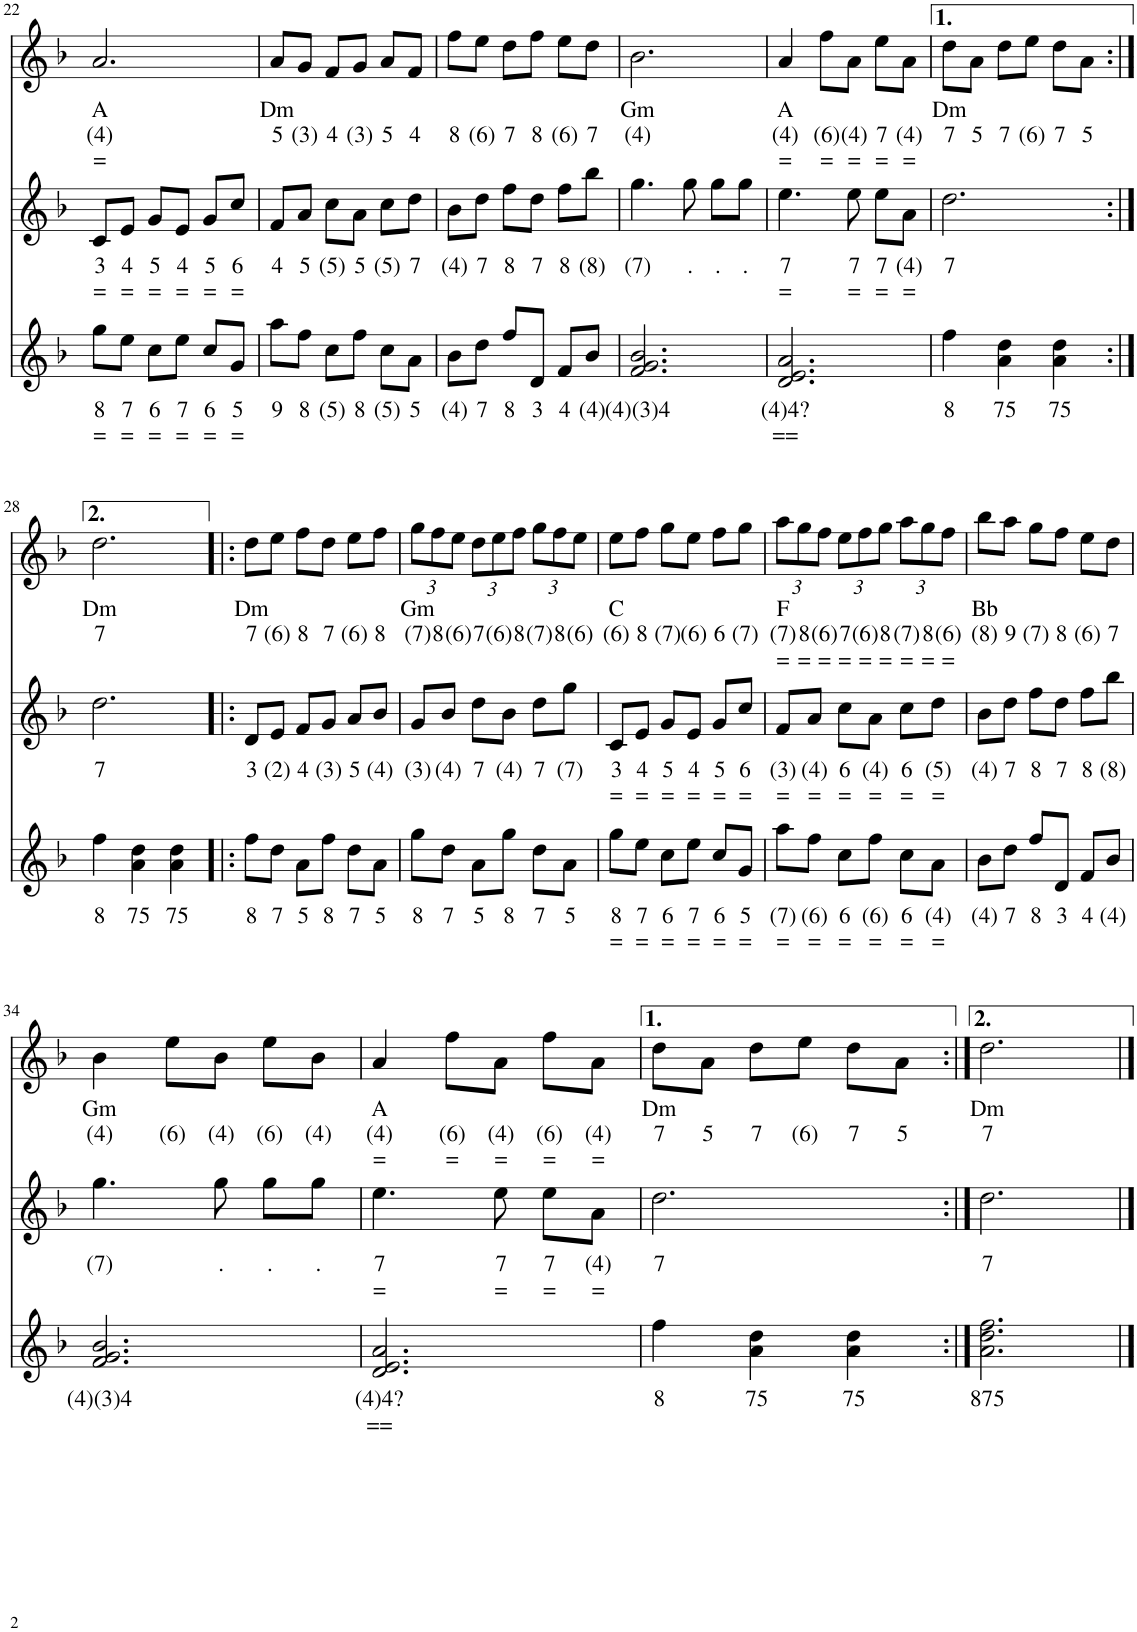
**kern	**text	**text	**kern	**text	**text	**kern	**text	**text	**text
*part3	*part3	*part3	*part2	*part2	*part2	*part1	*part1	*part1	*part1
*staff3	*staff3	*staff3	*staff2	*staff2	*staff2	*staff1	*staff1	*staff1	*staff1
*I"Stem	*	*	*I"Stem	*	*	*I"Piano	*	*	*
!!LO:PB:g=z
*clefG2	*	*	*clefG2	*	*	*clefG2	*	*	*
*k[b-]	*	*	*k[b-]	*	*	*k[b-]	*	*	*
*M3/4	*	*	*M3/4	*	*	*M3/4	*	*	*
=22	=22	=22	=22	=22	=22	=22	=22	=22	=22
!	!LO:LY:b	!LO:LY:b	!	!LO:LY:b	!LO:LY:b	!	!LO:LY:b	!LO:LY:b	!LO:LY:b
8gg\L	8	=	8c/L	3	=	2.a/	A	(4)	=
!	!LO:LY:b	!LO:LY:b	!	!LO:LY:b	!LO:LY:b	!	!	!	!
8ee\J	7	=	8e/J	4	=	.	.	.	.
!	!LO:LY:b	!LO:LY:b	!	!LO:LY:b	!LO:LY:b	!	!	!	!
8cc\L	6	=	8g/L	5	=	.	.	.	.
!	!LO:LY:b	!LO:LY:b	!	!LO:LY:b	!LO:LY:b	!	!	!	!
8ee\J	7	=	8e/J	4	=	.	.	.	.
!	!LO:LY:b	!LO:LY:b	!	!LO:LY:b	!LO:LY:b	!	!	!	!
8cc/L	6	=	8g/L	5	=	.	.	.	.
!	!LO:LY:b	!LO:LY:b	!	!LO:LY:b	!LO:LY:b	!	!	!	!
8g/J	5	=	8cc/J	6	=	.	.	.	.
=23	=23	=23	=23	=23	=23	=23	=23	=23	=23
!	!LO:LY:b	!	!	!LO:LY:b	!	!	!LO:LY:b	!LO:LY:b	!
8aa\L	9	.	8f/L	4	.	8a/L	Dm	5	.
!	!LO:LY:b	!	!	!LO:LY:b	!	!	!	!LO:LY:b	!
8ff\J	8	.	8a/J	5	.	8g/J	.	(3)	.
!	!LO:LY:b	!	!	!LO:LY:b	!	!	!	!LO:LY:b	!
8cc\L	(5)	.	8cc\L	(5)	.	8f/L	.	4	.
!	!LO:LY:b	!	!	!LO:LY:b	!	!	!	!LO:LY:b	!
8ff\J	8	.	8a\J	5	.	8g/J	.	(3)	.
!	!LO:LY:b	!	!	!LO:LY:b	!	!	!	!LO:LY:b	!
8cc\L	(5)	.	8cc\L	(5)	.	8a/L	.	5	.
!	!LO:LY:b	!	!	!LO:LY:b	!	!	!	!LO:LY:b	!
8a\J	5	.	8dd\J	7	.	8f/J	.	4	.
=24	=24	=24	=24	=24	=24	=24	=24	=24	=24
!	!LO:LY:b	!	!	!LO:LY:b	!	!	!	!LO:LY:b	!
8b-\L	(4)	.	8b-\L	(4)	.	8ff\L	.	8	.
!	!LO:LY:b	!	!	!LO:LY:b	!	!	!	!LO:LY:b	!
8dd\J	7	.	8dd\J	7	.	8ee\J	.	(6)	.
!	!LO:LY:b	!	!	!LO:LY:b	!	!	!	!LO:LY:b	!
8ff/L	8	.	8ff\L	8	.	8dd\L	.	7	.
!	!LO:LY:b	!	!	!LO:LY:b	!	!	!	!LO:LY:b	!
8d/J	3	.	8dd\J	7	.	8ff\J	.	8	.
!	!LO:LY:b	!	!	!LO:LY:b	!	!	!	!LO:LY:b	!
8f/L	4	.	8ff\L	8	.	8ee\L	.	(6)	.
!	!LO:LY:b	!	!	!LO:LY:b	!	!	!	!LO:LY:b	!
8b-/J	(4)	.	8bb-\J	(8)	.	8dd\J	.	7	.
=25	=25	=25	=25	=25	=25	=25	=25	=25	=25
!	!LO:LY:b	!	!	!LO:LY:b	!	!	!LO:LY:b	!LO:LY:b	!
2.f/ 2.g/ 2.b-/	(4)(3)4	.	4.gg\	(7)	.	2.b-\	Gm	(4)	.
!	!	!	!	!LO:LY:b	!	!	!	!	!
.	.	.	8gg\	.	.	.	.	.	.
!	!	!	!	!LO:LY:b	!	!	!	!	!
.	.	.	8gg\L	.	.	.	.	.	.
!	!	!	!	!LO:LY:b	!	!	!	!	!
.	.	.	8gg\J	.	.	.	.	.	.
=26	=26	=26	=26	=26	=26	=26	=26	=26	=26
!	!LO:LY:b	!LO:LY:b	!	!LO:LY:b	!LO:LY:b	!	!LO:LY:b	!LO:LY:b	!LO:LY:b
2.d/ 2.e/ 2.a/	(4)4?	==	4.ee\	7	=	4a/	A	(4)	=
!	!	!	!	!	!	!	!	!LO:LY:b	!LO:LY:b
.	.	.	.	.	.	8ff\L	.	(6)	=
!	!	!	!	!LO:LY:b	!LO:LY:b	!	!	!LO:LY:b	!LO:LY:b
.	.	.	8ee\	7	=	8a\J	.	(4)	=
!	!	!	!	!LO:LY:b	!LO:LY:b	!	!	!LO:LY:b	!LO:LY:b
.	.	.	8ee\L	7	=	8ee\L	.	7	=
!	!	!	!	!LO:LY:b	!LO:LY:b	!	!	!LO:LY:b	!LO:LY:b
.	.	.	8a\J	(4)	=	8a\J	.	(4)	=
=27	=27	=27	=27	=27	=27	=27	=27	=27	=27
!	!LO:LY:b	!	!	!LO:LY:b	!	!	!LO:LY:b	!LO:LY:b	!
4ff\	8	.	2.dd\	7	.	8dd\L	Dm	7	.
!	!	!	!	!	!	!	!	!LO:LY:b	!
.	.	.	.	.	.	8a\J	.	5	.
!	!LO:LY:b	!	!	!	!	!	!	!LO:LY:b	!
4a\ 4dd\	75	.	.	.	.	8dd\L	.	7	.
!	!	!	!	!	!	!	!	!LO:LY:b	!
.	.	.	.	.	.	8ee\J	.	(6)	.
!	!LO:LY:b	!	!	!	!	!	!	!LO:LY:b	!
4a\ 4dd\	75	.	.	.	.	8dd\L	.	7	.
!	!	!	!	!	!	!	!	!LO:LY:b	!
.	.	.	.	.	.	8a\J	.	5	.
!!LO:LB:g=z
=28:|!	=28:|!	=28:|!	=28:|!	=28:|!	=28:|!	=28:|!	=28:|!	=28:|!	=28:|!
!	!LO:LY:b	!	!	!LO:LY:b	!	!	!LO:LY:b	!LO:LY:b	!
4ff\	8	.	2.dd\	7	.	2.dd\	Dm	7	.
!	!LO:LY:b	!	!	!	!	!	!	!	!
4a\ 4dd\	75	.	.	.	.	.	.	.	.
!	!LO:LY:b	!	!	!	!	!	!	!	!
4a\ 4dd\	75	.	.	.	.	.	.	.	.
=29!|:	=29!|:	=29!|:	=29!|:	=29!|:	=29!|:	=29!|:	=29!|:	=29!|:	=29!|:
!	!LO:LY:b	!	!	!LO:LY:b	!	!	!LO:LY:b	!LO:LY:b	!
8ff\L	8	.	8d/L	3	.	8dd\L	Dm	7	.
!	!LO:LY:b	!	!	!LO:LY:b	!	!	!	!LO:LY:b	!
8dd\J	7	.	8e/J	(2)	.	8ee\J	.	(6)	.
!	!LO:LY:b	!	!	!LO:LY:b	!	!	!	!LO:LY:b	!
8a\L	5	.	8f/L	4	.	8ff\L	.	8	.
!	!LO:LY:b	!	!	!LO:LY:b	!	!	!	!LO:LY:b	!
8ff\J	8	.	8g/J	(3)	.	8dd\J	.	7	.
!	!LO:LY:b	!	!	!LO:LY:b	!	!	!	!LO:LY:b	!
8dd\L	7	.	8a/L	5	.	8ee\L	.	(6)	.
!	!LO:LY:b	!	!	!LO:LY:b	!	!	!	!LO:LY:b	!
8a\J	5	.	8b-/J	(4)	.	8ff\J	.	8	.
=30	=30	=30	=30	=30	=30	=30	=30	=30	=30
!	!LO:LY:b	!	!	!LO:LY:b	!	!	!	!	!
*	*	*	*	*	*	*Xbrackettup	*	*	*
!	!	!	!	!	!	!	!LO:LY:b	!LO:LY:b	!
8gg\L	8	.	8g/L	(3)	.	12gg\L	Gm	(7)	.
!	!	!	!	!	!	!	!	!LO:LY:b	!
.	.	.	.	.	.	12ff\	.	8	.
!	!LO:LY:b	!	!	!LO:LY:b	!	!	!	!	!
8dd\J	7	.	8b-/J	(4)	.	.	.	.	.
!	!	!	!	!	!	!	!	!LO:LY:b	!
.	.	.	.	.	.	12ee\J	.	(6)	.
!	!LO:LY:b	!	!	!LO:LY:b	!	!	!	!LO:LY:b	!
8a\L	5	.	8dd\L	7	.	12dd\L	.	7	.
!	!	!	!	!	!	!	!	!LO:LY:b	!
.	.	.	.	.	.	12ee\	.	(6)	.
!	!LO:LY:b	!	!	!LO:LY:b	!	!	!	!	!
8gg\J	8	.	8b-\J	(4)	.	.	.	.	.
!	!	!	!	!	!	!	!	!LO:LY:b	!
.	.	.	.	.	.	12ff\J	.	8	.
!	!LO:LY:b	!	!	!LO:LY:b	!	!	!	!LO:LY:b	!
8dd\L	7	.	8dd\L	7	.	12gg\L	.	(7)	.
!	!	!	!	!	!	!	!	!LO:LY:b	!
.	.	.	.	.	.	12ff\	.	8	.
!	!LO:LY:b	!	!	!LO:LY:b	!	!	!	!	!
8a\J	5	.	8gg\J	(7)	.	.	.	.	.
!	!	!	!	!	!	!	!	!LO:LY:b	!
.	.	.	.	.	.	12ee\J	.	(6)	.
=31	=31	=31	=31	=31	=31	=31	=31	=31	=31
!	!LO:LY:b	!LO:LY:b	!	!LO:LY:b	!LO:LY:b	!	!LO:LY:b	!LO:LY:b	!
8gg\L	8	=	8c/L	3	=	8ee\L	C	(6)	.
!	!LO:LY:b	!LO:LY:b	!	!LO:LY:b	!LO:LY:b	!	!	!LO:LY:b	!
8ee\J	7	=	8e/J	4	=	8ff\J	.	8	.
!	!LO:LY:b	!LO:LY:b	!	!LO:LY:b	!LO:LY:b	!	!	!LO:LY:b	!
8cc\L	6	=	8g/L	5	=	8gg\L	.	(7)	.
!	!LO:LY:b	!LO:LY:b	!	!LO:LY:b	!LO:LY:b	!	!	!LO:LY:b	!
8ee\J	7	=	8e/J	4	=	8ee\J	.	(6)	.
!	!LO:LY:b	!LO:LY:b	!	!LO:LY:b	!LO:LY:b	!	!	!LO:LY:b	!
8cc/L	6	=	8g/L	5	=	8ff\L	.	6	.
!	!LO:LY:b	!LO:LY:b	!	!LO:LY:b	!LO:LY:b	!	!	!LO:LY:b	!
8g/J	5	=	8cc/J	6	=	8gg\J	.	(7)	.
=32	=32	=32	=32	=32	=32	=32	=32	=32	=32
!	!LO:LY:b	!LO:LY:b	!	!LO:LY:b	!LO:LY:b	!	!LO:LY:b	!LO:LY:b	!LO:LY:b
8aa\L	(7)	=	8f/L	(3)	=	12aa\L	F	(7)	=
!	!	!	!	!	!	!	!	!LO:LY:b	!LO:LY:b
.	.	.	.	.	.	12gg\	.	8	=
!	!LO:LY:b	!LO:LY:b	!	!LO:LY:b	!LO:LY:b	!	!	!	!
8ff\J	(6)	=	8a/J	(4)	=	.	.	.	.
!	!	!	!	!	!	!	!	!LO:LY:b	!LO:LY:b
.	.	.	.	.	.	12ff\J	.	(6)	=
!	!LO:LY:b	!LO:LY:b	!	!LO:LY:b	!LO:LY:b	!	!	!LO:LY:b	!LO:LY:b
8cc\L	6	=	8cc\L	6	=	12ee\L	.	7	=
!	!	!	!	!	!	!	!	!LO:LY:b	!LO:LY:b
.	.	.	.	.	.	12ff\	.	(6)	=
!	!LO:LY:b	!LO:LY:b	!	!LO:LY:b	!LO:LY:b	!	!	!	!
8ff\J	(6)	=	8a\J	(4)	=	.	.	.	.
!	!	!	!	!	!	!	!	!LO:LY:b	!LO:LY:b
.	.	.	.	.	.	12gg\J	.	8	=
!	!LO:LY:b	!LO:LY:b	!	!LO:LY:b	!LO:LY:b	!	!	!LO:LY:b	!LO:LY:b
8cc\L	6	=	8cc\L	6	=	12aa\L	.	(7)	=
!	!	!	!	!	!	!	!	!LO:LY:b	!LO:LY:b
.	.	.	.	.	.	12gg\	.	8	=
!	!LO:LY:b	!LO:LY:b	!	!LO:LY:b	!LO:LY:b	!	!	!	!
8a\J	(4)	=	8dd\J	(5)	=	.	.	.	.
!	!	!	!	!	!	!	!	!LO:LY:b	!LO:LY:b
.	.	.	.	.	.	12ff\J	.	(6)	=
=33	=33	=33	=33	=33	=33	=33	=33	=33	=33
!	!LO:LY:b	!	!	!LO:LY:b	!	!	!LO:LY:b	!LO:LY:b	!
8b-\L	(4)	.	8b-\L	(4)	.	8bb-\L	Bb	(8)	.
!	!LO:LY:b	!	!	!LO:LY:b	!	!	!	!LO:LY:b	!
8dd\J	7	.	8dd\J	7	.	8aa\J	.	9	.
!	!LO:LY:b	!	!	!LO:LY:b	!	!	!	!LO:LY:b	!
8ff/L	8	.	8ff\L	8	.	8gg\L	.	(7)	.
!	!LO:LY:b	!	!	!LO:LY:b	!	!	!	!LO:LY:b	!
8d/J	3	.	8dd\J	7	.	8ff\J	.	8	.
!	!LO:LY:b	!	!	!LO:LY:b	!	!	!	!LO:LY:b	!
8f/L	4	.	8ff\L	8	.	8ee\L	.	(6)	.
!	!LO:LY:b	!	!	!LO:LY:b	!	!	!	!LO:LY:b	!
8b-/J	(4)	.	8bb-\J	(8)	.	8dd\J	.	7	.
!!LO:LB:g=z
=34	=34	=34	=34	=34	=34	=34	=34	=34	=34
!	!LO:LY:b	!	!	!LO:LY:b	!	!	!LO:LY:b	!LO:LY:b	!
2.f/ 2.g/ 2.b-/	(4)(3)4	.	4.gg\	(7)	.	4b-\	Gm	(4)	.
!	!	!	!	!	!	!	!	!LO:LY:b	!
.	.	.	.	.	.	8ee\L	.	(6)	.
!	!	!	!	!LO:LY:b	!	!	!	!LO:LY:b	!
.	.	.	8gg\	.	.	8b-\J	.	(4)	.
!	!	!	!	!LO:LY:b	!	!	!	!LO:LY:b	!
.	.	.	8gg\L	.	.	8ee\L	.	(6)	.
!	!	!	!	!LO:LY:b	!	!	!	!LO:LY:b	!
.	.	.	8gg\J	.	.	8b-\J	.	(4)	.
=35	=35	=35	=35	=35	=35	=35	=35	=35	=35
!	!LO:LY:b	!LO:LY:b	!	!LO:LY:b	!LO:LY:b	!	!LO:LY:b	!LO:LY:b	!LO:LY:b
2.d/ 2.e/ 2.a/	(4)4?	==	4.ee\	7	=	4a/	A	(4)	=
!	!	!	!	!	!	!	!	!LO:LY:b	!LO:LY:b
.	.	.	.	.	.	8ff\L	.	(6)	=
!	!	!	!	!LO:LY:b	!LO:LY:b	!	!	!LO:LY:b	!LO:LY:b
.	.	.	8ee\	7	=	8a\J	.	(4)	=
!	!	!	!	!LO:LY:b	!LO:LY:b	!	!	!LO:LY:b	!LO:LY:b
.	.	.	8ee\L	7	=	8ff\L	.	(6)	=
!	!	!	!	!LO:LY:b	!LO:LY:b	!	!	!LO:LY:b	!LO:LY:b
.	.	.	8a\J	(4)	=	8a\J	.	(4)	=
=36	=36	=36	=36	=36	=36	=36	=36	=36	=36
!	!LO:LY:b	!	!	!LO:LY:b	!	!	!LO:LY:b	!LO:LY:b	!
4ff\	8	.	2.dd\	7	.	8dd\L	Dm	7	.
!	!	!	!	!	!	!	!	!LO:LY:b	!
.	.	.	.	.	.	8a\J	.	5	.
!	!LO:LY:b	!	!	!	!	!	!	!LO:LY:b	!
4a\ 4dd\	75	.	.	.	.	8dd\L	.	7	.
!	!	!	!	!	!	!	!	!LO:LY:b	!
.	.	.	.	.	.	8ee\J	.	(6)	.
!	!LO:LY:b	!	!	!	!	!	!	!LO:LY:b	!
4a\ 4dd\	75	.	.	.	.	8dd\L	.	7	.
!	!	!	!	!	!	!	!	!LO:LY:b	!
.	.	.	.	.	.	8a\J	.	5	.
=37:|!	=37:|!	=37:|!	=37:|!	=37:|!	=37:|!	=37:|!	=37:|!	=37:|!	=37:|!
!	!LO:LY:b	!	!	!LO:LY:b	!	!	!LO:LY:b	!LO:LY:b	!
2.a\ 2.dd\ 2.ff\	875	.	2.dd\	7	.	2.dd\	Dm	7	.
==	==	==	==	==	==	==	==	==	==
*-	*-	*-	*-	*-	*-	*-	*-	*-	*-
